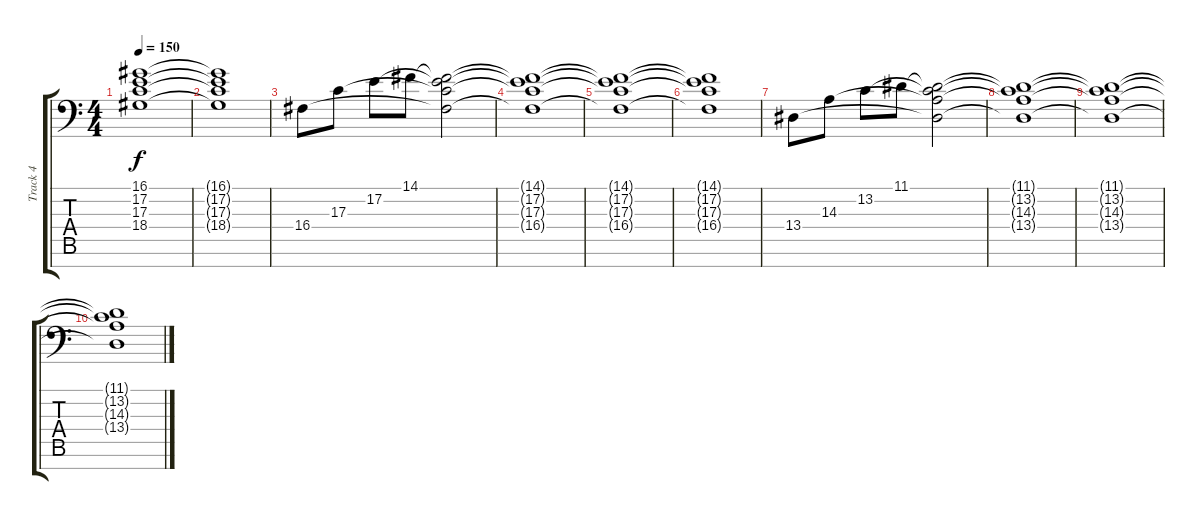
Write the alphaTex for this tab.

\track ("Track 4" "Track 4") {instrument acousticgrandpiano}
\staff {score tabs}
\tuning (E3 B2 G2 D2 A1 E1 A0) {hide}
\ts (4 4)
\tempo 150
\clef f4
\ks c
(16.1{t} 17.2{t} 17.3{t} 18.4{t}).1{dy f} |
(16.1{t} 17.2{t} 17.3{t} 18.4{t}).1 |
16.4.8 17.3.8 17.2.8 14.1.8 (14.1{t} 17.2{t} 17.3{t} 16.4{t}).2 |
(14.1{t} 17.2{t} 17.3{t} 16.4{t}).1 |
(14.1{t} 17.2{t} 17.3{t} 16.4{t}).1 |
(14.1{t} 17.2{t} 17.3{t} 16.4{t}).1 |
13.4.8 14.3.8 13.2.8 11.1.8 (11.1{t} 13.2{t} 14.3{t} 13.4{t}).2 |
(11.1{t} 13.2{t} 14.3{t} 13.4{t}).1 |
(11.1{t} 13.2{t} 14.3{t} 13.4{t}).1 |
(11.1{t} 13.2{t} 14.3{t} 13.4{t}).1
